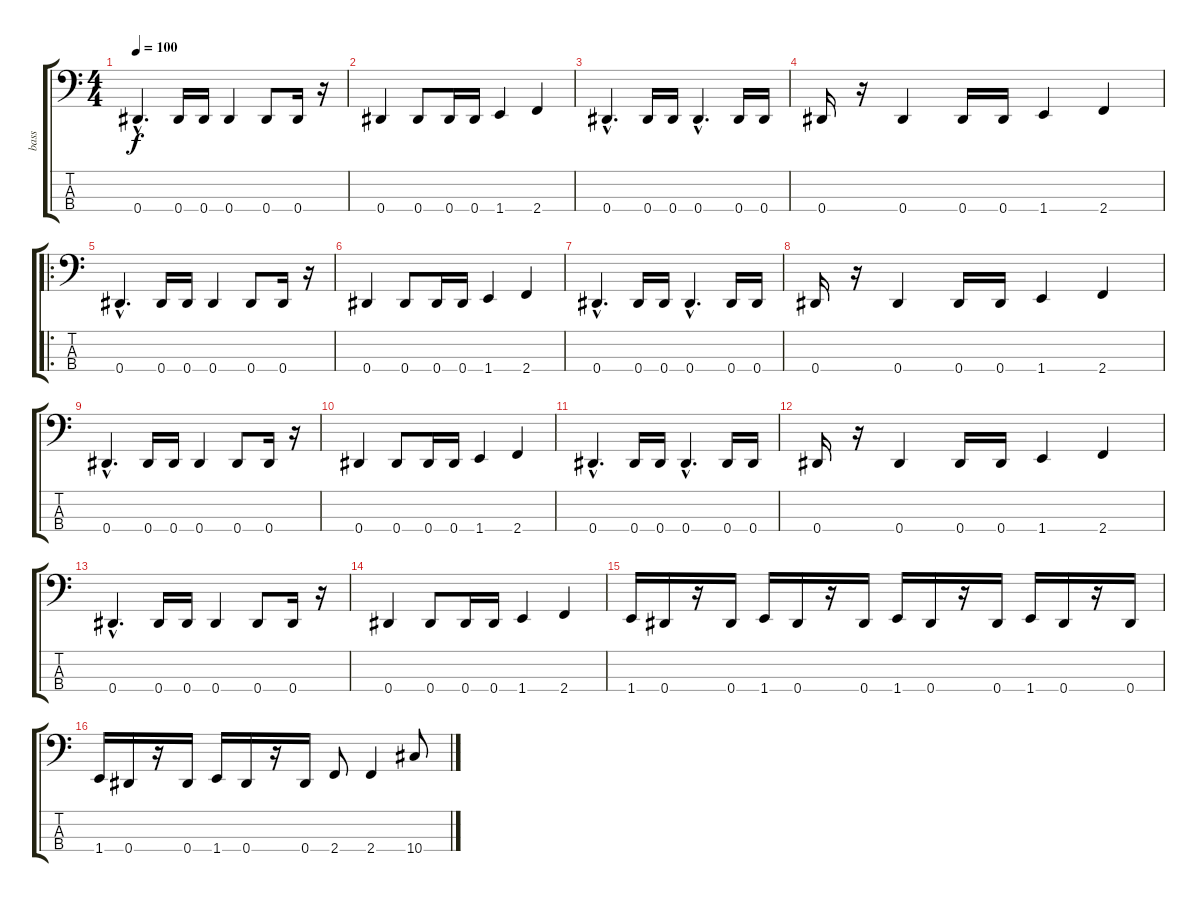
\track ("bass" "bass") {instrument slapbass2}
\staff {score tabs}
\tuning (Gb2 Db2 Ab1 Eb1) {hide}
\ts (4 4)
\tempo 100
\clef f4
\ks c
0.4{hac}.4{d dy f instrument slapbass2} 0.4.16 0.4.16 0.4.4 0.4.8 0.4.16 r.16 |
0.4.4 0.4.8 0.4.16 0.4.16 1.4.4 2.4.4 |
0.4{hac}.4{d} 0.4.16 0.4.16 0.4{hac}.4{d} 0.4.16 0.4.16 |
0.4.16 r.16 0.4.4 0.4.16 0.4.16 1.4.4 2.4.4 |
\ro
0.4{hac}.4{d} 0.4.16 0.4.16 0.4.4 0.4.8 0.4.16 r.16 |
0.4.4 0.4.8 0.4.16 0.4.16 1.4.4 2.4.4 |
0.4{hac}.4{d} 0.4.16 0.4.16 0.4{hac}.4{d} 0.4.16 0.4.16 |
0.4.16 r.16 0.4.4 0.4.16 0.4.16 1.4.4 2.4.4 |
0.4{hac}.4{d} 0.4.16 0.4.16 0.4.4 0.4.8 0.4.16 r.16 |
0.4.4 0.4.8 0.4.16 0.4.16 1.4.4 2.4.4 |
0.4{hac}.4{d} 0.4.16 0.4.16 0.4{hac}.4{d} 0.4.16 0.4.16 |
0.4.16 r.16 0.4.4 0.4.16 0.4.16 1.4.4 2.4.4 |
0.4{hac}.4{d} 0.4.16 0.4.16 0.4.4 0.4.8 0.4.16 r.16 |
0.4.4 0.4.8 0.4.16 0.4.16 1.4.4 2.4.4 |
1.4.16 0.4.16 r.16 0.4.16 1.4.16 0.4.16 r.16 0.4.16 1.4.16 0.4.16 r.16 0.4.16 1.4.16 0.4.16 r.16 0.4.16 |
1.4.16 0.4.16 r.16 0.4.16 1.4.16 0.4.16 r.16 0.4.16 2.4.8 2.4.4 10.4{ss}.8
